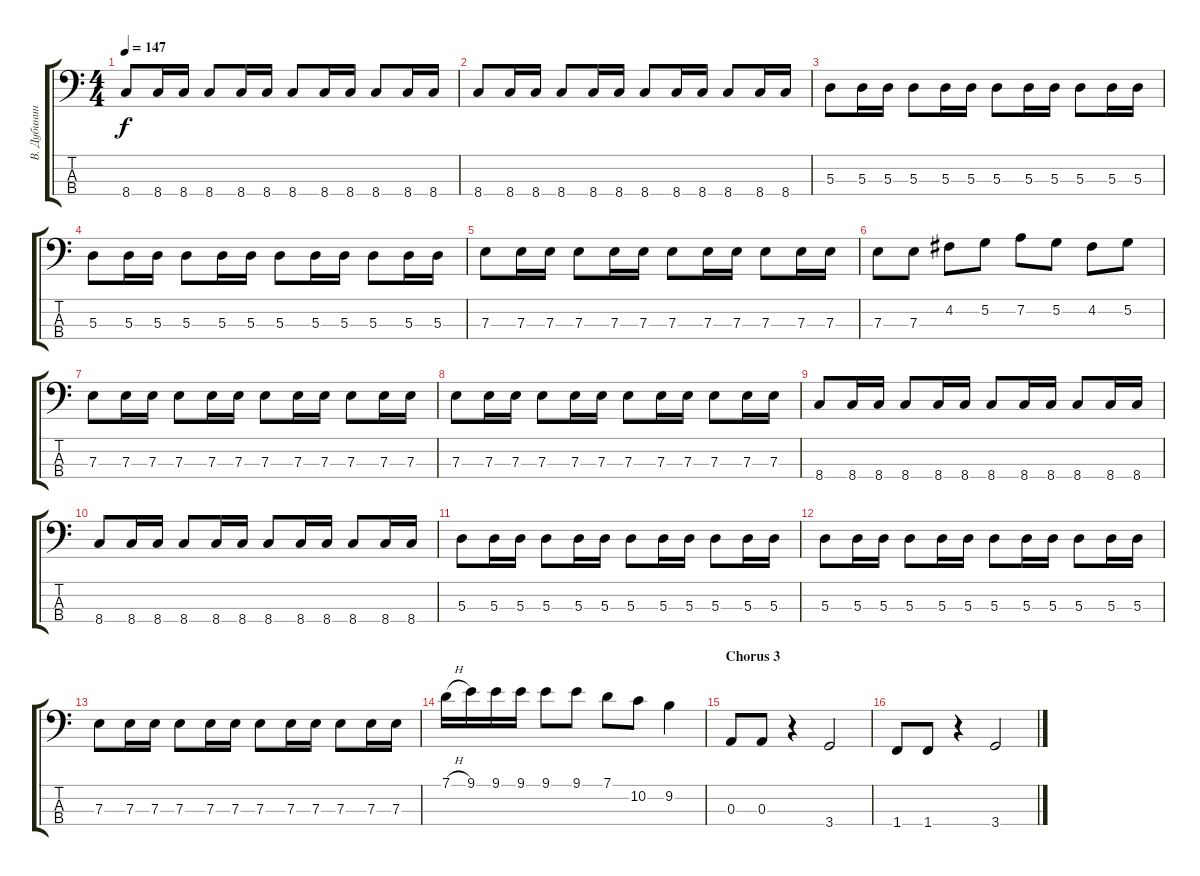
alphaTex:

\track ("В. Дубинин" "В. Дубинин") {instrument electricbassfinger}
\staff {score tabs}
\tuning (G2 D2 A1 E1) {hide}
\ts (4 4)
\tempo 147
\clef f4
\ks c
8.4.8{dy f} 8.4.16 8.4.16 8.4.8 8.4.16 8.4.16 8.4.8 8.4.16 8.4.16 8.4.8 8.4.16 8.4.16 |
8.4.8 8.4.16 8.4.16 8.4.8 8.4.16 8.4.16 8.4.8 8.4.16 8.4.16 8.4.8 8.4.16 8.4.16 |
5.3.8 5.3.16 5.3.16 5.3.8 5.3.16 5.3.16 5.3.8 5.3.16 5.3.16 5.3.8 5.3.16 5.3.16 |
5.3.8 5.3.16 5.3.16 5.3.8 5.3.16 5.3.16 5.3.8 5.3.16 5.3.16 5.3.8 5.3.16 5.3.16 |
7.3.8 7.3.16 7.3.16 7.3.8 7.3.16 7.3.16 7.3.8 7.3.16 7.3.16 7.3.8 7.3.16 7.3.16 |
7.3.8 7.3.8 4.2.8 5.2.8 7.2.8 5.2.8 4.2.8 5.2.8 |
7.3.8 7.3.16 7.3.16 7.3.8 7.3.16 7.3.16 7.3.8 7.3.16 7.3.16 7.3.8 7.3.16 7.3.16 |
7.3.8 7.3.16 7.3.16 7.3.8 7.3.16 7.3.16 7.3.8 7.3.16 7.3.16 7.3.8 7.3.16 7.3.16 |
8.4.8 8.4.16 8.4.16 8.4.8 8.4.16 8.4.16 8.4.8 8.4.16 8.4.16 8.4.8 8.4.16 8.4.16 |
8.4.8 8.4.16 8.4.16 8.4.8 8.4.16 8.4.16 8.4.8 8.4.16 8.4.16 8.4.8 8.4.16 8.4.16 |
5.3.8 5.3.16 5.3.16 5.3.8 5.3.16 5.3.16 5.3.8 5.3.16 5.3.16 5.3.8 5.3.16 5.3.16 |
5.3.8 5.3.16 5.3.16 5.3.8 5.3.16 5.3.16 5.3.8 5.3.16 5.3.16 5.3.8 5.3.16 5.3.16 |
7.3.8 7.3.16 7.3.16 7.3.8 7.3.16 7.3.16 7.3.8 7.3.16 7.3.16 7.3.8 7.3.16 7.3.16 |
7.1{h}.16 9.1.16 9.1.16 9.1.16 9.1.8 9.1.8 7.1.8 10.2.8 9.2.4 |
\section ("" "Chorus 3")
0.3.8 0.3.8 r.4 3.4.2 |
1.4.8 1.4.8 r.4 3.4.2
